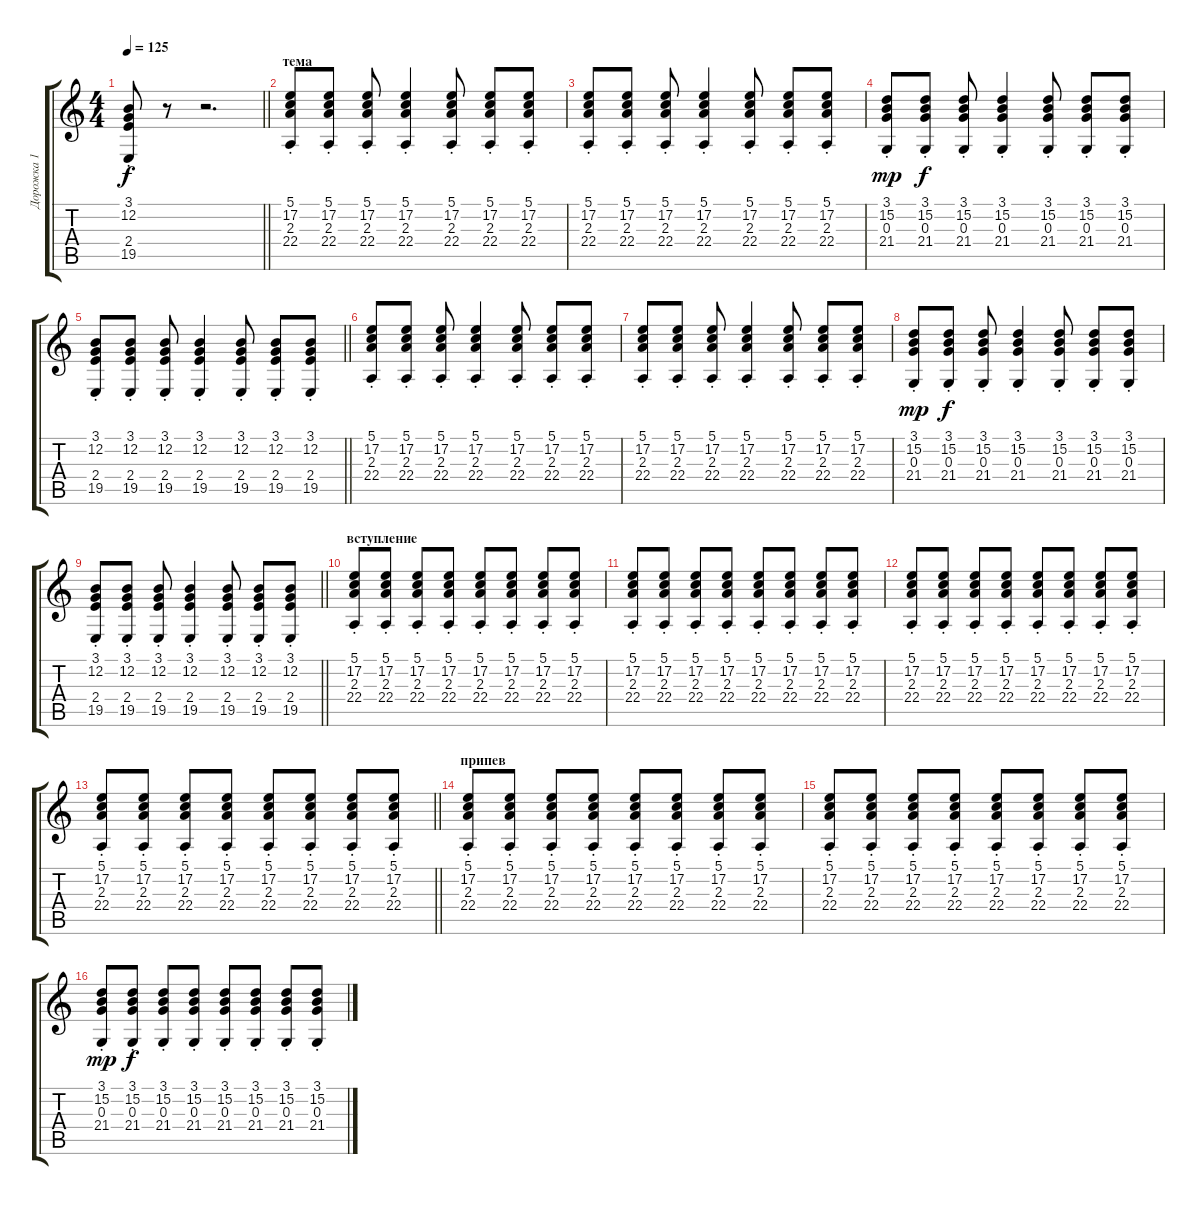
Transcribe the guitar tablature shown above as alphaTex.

\track ("Дорожка 1" "Дорожка 1") {instrument electricpiano1}
\staff {score tabs}
\tuning (E4 B3 G3 D3 A2 E2) {hide}
\ts (4 4)
\tempo 125
\clef g2
\barLineRight lightlight
\ks c
(3.1{st} 12.2{st} 2.4{st} 19.5{st}).8{dy f} r.8 r.2{d} |
\section ("" "тема")
(5.1{st} 17.2{st} 2.3{st} 22.4{st}).8 (5.1{st} 17.2{st} 2.3{st} 22.4{st}).8 (5.1{st} 17.2{st} 2.3{st} 22.4{st}).8 (5.1{st} 17.2{st} 2.3{st} 22.4{st}).4 (5.1{st} 17.2{st} 2.3{st} 22.4{st}).8 (5.1{st} 17.2{st} 2.3{st} 22.4{st}).8 (5.1{st} 17.2{st} 2.3{st} 22.4{st}).8 |
(5.1{st} 17.2{st} 2.3{st} 22.4{st}).8 (5.1{st} 17.2{st} 2.3{st} 22.4{st}).8 (5.1{st} 17.2{st} 2.3{st} 22.4{st}).8 (5.1{st} 17.2{st} 2.3{st} 22.4{st}).4 (5.1{st} 17.2{st} 2.3{st} 22.4{st}).8 (5.1{st} 17.2{st} 2.3{st} 22.4{st}).8 (5.1{st} 17.2{st} 2.3{st} 22.4{st}).8 |
(3.1{st} 15.2 0.3{st} 21.4).8{dy mp} (3.1{st} 15.2{st} 0.3{st} 21.4).8{dy f} (3.1{st} 15.2{st} 0.3{st} 21.4).8 (3.1{st} 15.2{st} 0.3{st} 21.4).4 (3.1{st} 15.2{st} 0.3{st} 21.4).8 (3.1{st} 15.2{st} 0.3{st} 21.4).8 (3.1{st} 15.2{st} 0.3{st} 21.4).8 |
\barLineRight lightlight
(3.1{st} 12.2{st} 2.4{st} 19.5{st}).8 (3.1{st} 12.2{st} 2.4{st} 19.5{st}).8 (3.1{st} 12.2{st} 2.4{st} 19.5{st}).8 (3.1{st} 12.2{st} 2.4{st} 19.5{st}).4 (3.1{st} 12.2{st} 2.4{st} 19.5{st}).8 (3.1{st} 12.2{st} 2.4{st} 19.5{st}).8 (3.1{st} 12.2{st} 2.4{st} 19.5{st}).8 |
(5.1{st} 17.2{st} 2.3{st} 22.4{st}).8 (5.1{st} 17.2{st} 2.3{st} 22.4{st}).8 (5.1{st} 17.2{st} 2.3{st} 22.4{st}).8 (5.1{st} 17.2{st} 2.3{st} 22.4{st}).4 (5.1{st} 17.2{st} 2.3{st} 22.4{st}).8 (5.1{st} 17.2{st} 2.3{st} 22.4{st}).8 (5.1{st} 17.2{st} 2.3{st} 22.4{st}).8 |
(5.1{st} 17.2{st} 2.3{st} 22.4{st}).8 (5.1{st} 17.2{st} 2.3{st} 22.4{st}).8 (5.1{st} 17.2{st} 2.3{st} 22.4{st}).8 (5.1{st} 17.2{st} 2.3{st} 22.4{st}).4 (5.1{st} 17.2{st} 2.3{st} 22.4{st}).8 (5.1{st} 17.2{st} 2.3{st} 22.4{st}).8 (5.1{st} 17.2{st} 2.3{st} 22.4{st}).8 |
(3.1{st} 15.2 0.3{st} 21.4).8{dy mp} (3.1{st} 15.2{st} 0.3{st} 21.4).8{dy f} (3.1{st} 15.2{st} 0.3{st} 21.4).8 (3.1{st} 15.2{st} 0.3{st} 21.4).4 (3.1{st} 15.2{st} 0.3{st} 21.4).8 (3.1{st} 15.2{st} 0.3{st} 21.4).8 (3.1{st} 15.2{st} 0.3{st} 21.4).8 |
\barLineRight lightlight
(3.1{st} 12.2{st} 2.4{st} 19.5{st}).8 (3.1{st} 12.2{st} 2.4{st} 19.5{st}).8 (3.1{st} 12.2{st} 2.4{st} 19.5{st}).8 (3.1{st} 12.2{st} 2.4{st} 19.5{st}).4 (3.1{st} 12.2{st} 2.4{st} 19.5{st}).8 (3.1{st} 12.2{st} 2.4{st} 19.5{st}).8 (3.1{st} 12.2{st} 2.4{st} 19.5{st}).8 |
\section ("" "вступление")
(5.1{st} 17.2{st} 2.3{st} 22.4).8 (5.1{st} 17.2{st} 2.3{st} 22.4).8 (5.1{st} 17.2{st} 2.3{st} 22.4).8 (5.1{st} 17.2{st} 2.3{st} 22.4).8 (5.1{st} 17.2{st} 2.3{st} 22.4).8 (5.1{st} 17.2{st} 2.3{st} 22.4).8 (5.1{st} 17.2{st} 2.3{st} 22.4).8 (5.1{st} 17.2{st} 2.3{st} 22.4).8 |
(5.1{st} 17.2{st} 2.3{st} 22.4).8 (5.1{st} 17.2{st} 2.3{st} 22.4).8 (5.1{st} 17.2{st} 2.3{st} 22.4).8 (5.1{st} 17.2{st} 2.3{st} 22.4).8 (5.1{st} 17.2{st} 2.3{st} 22.4).8 (5.1{st} 17.2{st} 2.3{st} 22.4).8 (5.1{st} 17.2{st} 2.3{st} 22.4).8 (5.1{st} 17.2{st} 2.3{st} 22.4).8 |
(5.1{st} 17.2{st} 2.3{st} 22.4).8 (5.1{st} 17.2{st} 2.3{st} 22.4).8 (5.1{st} 17.2{st} 2.3{st} 22.4).8 (5.1{st} 17.2{st} 2.3{st} 22.4).8 (5.1{st} 17.2{st} 2.3{st} 22.4).8 (5.1{st} 17.2{st} 2.3{st} 22.4).8 (5.1{st} 17.2{st} 2.3{st} 22.4).8 (5.1{st} 17.2{st} 2.3{st} 22.4).8 |
\barLineRight lightlight
(5.1{st} 17.2{st} 2.3{st} 22.4).8 (5.1{st} 17.2{st} 2.3{st} 22.4).8 (5.1{st} 17.2{st} 2.3{st} 22.4).8 (5.1{st} 17.2{st} 2.3{st} 22.4).8 (5.1{st} 17.2{st} 2.3{st} 22.4).8 (5.1{st} 17.2{st} 2.3{st} 22.4).8 (5.1{st} 17.2{st} 2.3{st} 22.4).8 (5.1{st} 17.2{st} 2.3{st} 22.4).8 |
\section ("" "припев")
(5.1{st} 17.2{st} 2.3{st} 22.4{st}).8 (5.1{st} 17.2{st} 2.3{st} 22.4{st}).8 (5.1{st} 17.2{st} 2.3{st} 22.4{st}).8 (5.1{st} 17.2{st} 2.3{st} 22.4{st}).8 (5.1{st} 17.2{st} 2.3{st} 22.4{st}).8 (5.1{st} 17.2{st} 2.3{st} 22.4{st}).8 (5.1{st} 17.2{st} 2.3{st} 22.4{st}).8 (5.1{st} 17.2{st} 2.3{st} 22.4{st}).8 |
(5.1{st} 17.2{st} 2.3{st} 22.4{st}).8 (5.1{st} 17.2{st} 2.3{st} 22.4{st}).8 (5.1{st} 17.2{st} 2.3{st} 22.4{st}).8 (5.1{st} 17.2{st} 2.3{st} 22.4{st}).8 (5.1{st} 17.2{st} 2.3{st} 22.4{st}).8 (5.1{st} 17.2{st} 2.3{st} 22.4{st}).8 (5.1{st} 17.2{st} 2.3{st} 22.4{st}).8 (5.1{st} 17.2{st} 2.3{st} 22.4{st}).8 |
(3.1{st} 15.2 0.3{st} 21.4).8{dy mp} (3.1{st} 15.2{st} 0.3{st} 21.4).8{dy f} (3.1{st} 15.2{st} 0.3{st} 21.4).8 (3.1{st} 15.2{st} 0.3{st} 21.4).8 (3.1{st} 15.2{st} 0.3{st} 21.4).8 (3.1{st} 15.2{st} 0.3{st} 21.4).8 (3.1{st} 15.2{st} 0.3{st} 21.4).8 (3.1{st} 15.2{st} 0.3{st} 21.4).8
